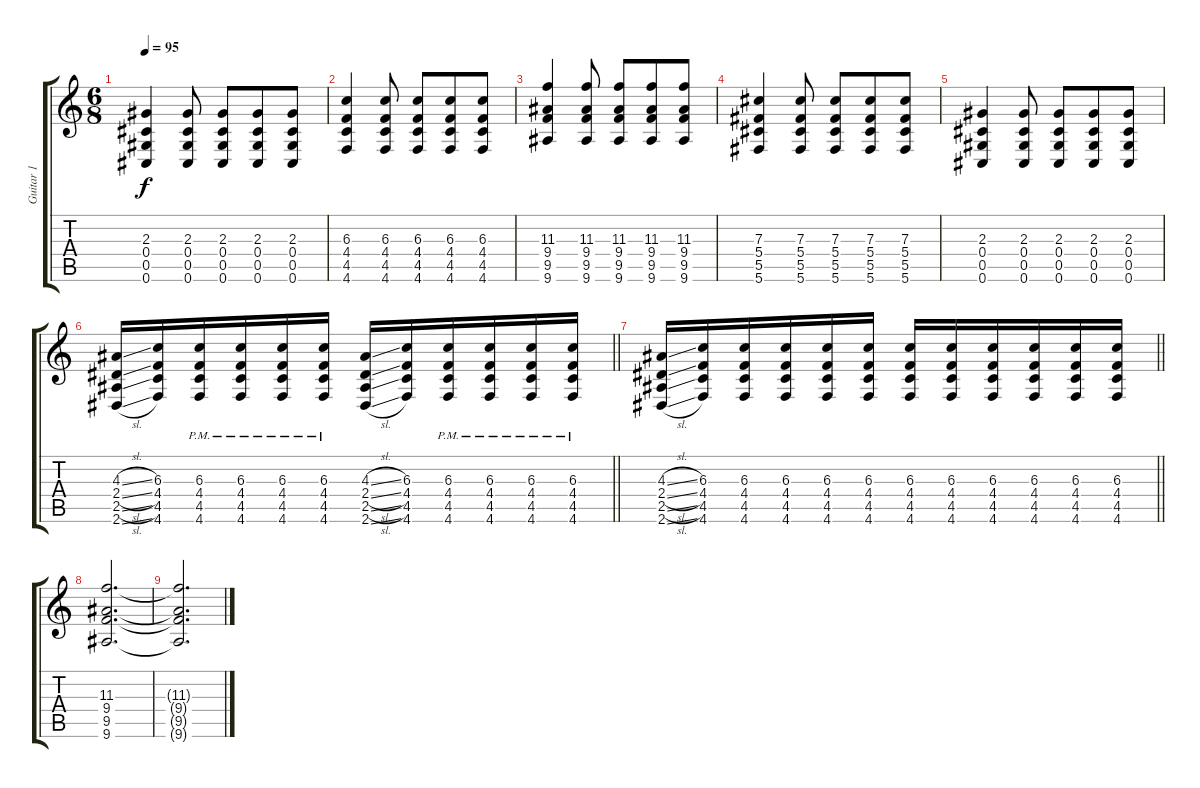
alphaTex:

\track ("Guitar 1" "Guitar 1") {instrument overdrivenguitar}
\staff {score tabs}
\tuning (Eb4 Bb3 Gb3 Db3 Ab2 Db2) {hide}
\ts (6 8)
\tempo 95
\clef g2
\ks c
(2.3 0.4 0.5 0.6).4{dy f} (2.3 0.4 0.5 0.6).8 (2.3 0.4 0.5 0.6).8 (2.3 0.4 0.5 0.6).8 (2.3 0.4 0.5 0.6).8 |
(6.3 4.4 4.5 4.6).4 (6.3 4.4 4.5 4.6).8 (6.3 4.4 4.5 4.6).8 (6.3 4.4 4.5 4.6).8 (6.3 4.4 4.5 4.6).8 |
(11.3 9.4 9.5 9.6).4 (11.3 9.4 9.5 9.6).8 (11.3 9.4 9.5 9.6).8 (11.3 9.4 9.5 9.6).8 (11.3 9.4 9.5 9.6).8 |
(7.3 5.4 5.5 5.6).4 (7.3 5.4 5.5 5.6).8 (7.3 5.4 5.5 5.6).8 (7.3 5.4 5.5 5.6).8 (7.3 5.4 5.5 5.6).8 |
(2.3 0.4 0.5 0.6).4 (2.3 0.4 0.5 0.6).8 (2.3 0.4 0.5 0.6).8 (2.3 0.4 0.5 0.6).8 (2.3 0.4 0.5 0.6).8 |
\barLineRight lightlight
(4.3{sl} 2.4{sl} 2.5{sl} 2.6{sl}).16 (6.3 4.4 4.5 4.6).16 (6.3{pm} 4.4{pm} 4.5{pm} 4.6{pm}).16 (6.3{pm} 4.4{pm} 4.5{pm} 4.6{pm}).16 (6.3{pm} 4.4{pm} 4.5{pm} 4.6{pm}).16 (6.3{pm} 4.4{pm} 4.5{pm} 4.6{pm}).16 (4.3{sl} 2.4{sl} 2.5{sl} 2.6{sl}).16 (6.3 4.4 4.5 4.6).16 (6.3{pm} 4.4{pm} 4.5{pm} 4.6{pm}).16 (6.3{pm} 4.4{pm} 4.5{pm} 4.6{pm}).16 (6.3{pm} 4.4{pm} 4.5{pm} 4.6{pm}).16 (6.3{pm} 4.4{pm} 4.5{pm} 4.6{pm}).16 |
\barLineRight lightlight
(4.3{sl} 2.4{sl} 2.5{sl} 2.6{sl}).16 (6.3 4.4 4.5 4.6).16 (6.3 4.4 4.5 4.6).16 (6.3 4.4 4.5 4.6).16 (6.3 4.4 4.5 4.6).16 (6.3 4.4 4.5 4.6).16 (6.3 4.4 4.5 4.6).16 (6.3 4.4 4.5 4.6).16 (6.3 4.4 4.5 4.6).16 (6.3 4.4 4.5 4.6).16 (6.3 4.4 4.5 4.6).16 (6.3 4.4 4.5 4.6).16 |
(11.3 9.4 9.5 9.6).2{d} |
(11.3{t} 9.4{t} 9.5{t} 9.6{t}).2{d}
